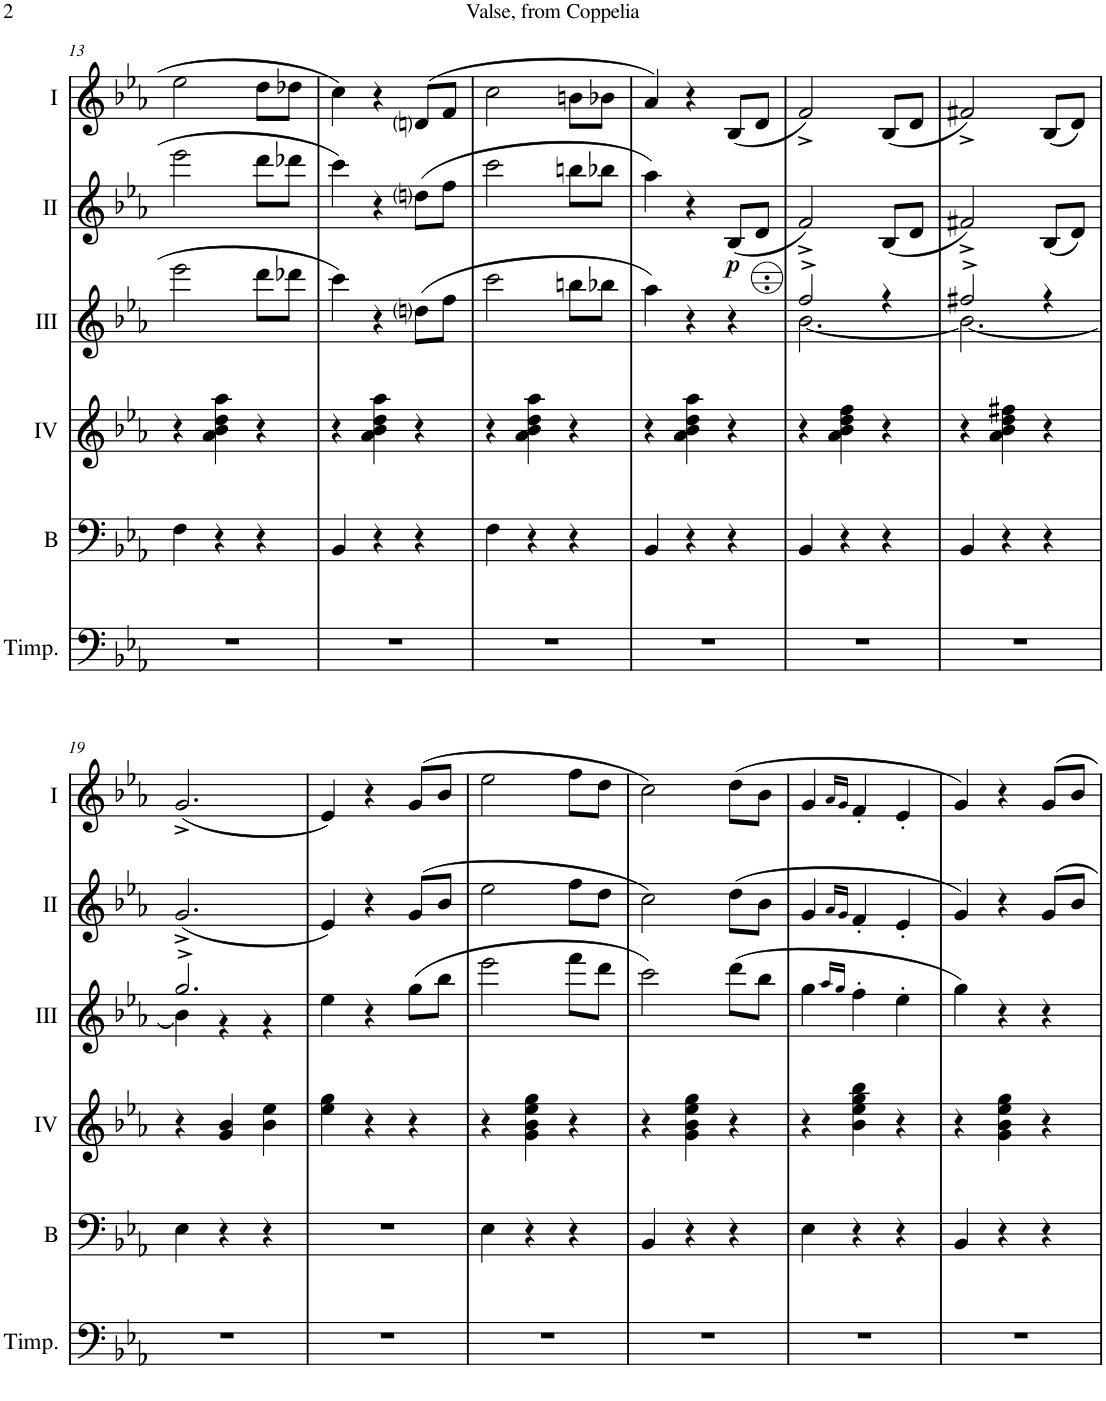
**kern	**kern	**kern	**kern	**kern	**dynam	**kern
*part6	*part5	*part4	*part3	*part2	*part2	*part1
*staff6	*staff5	*staff4	*staff3	*staff2	*staff2	*staff1
*I"Timpani	*I"Bass	*I"Acc. 4	*I"Acc. 3	*I"Acc. 2	*	*I"Acc. 1
*I'Timp.	*I'B	*	*	*	*	*
!!LO:PB:g=z
*clefF4	*clefF4	*clefG2	*clefG2	*clefG2	*	*clefG2
*	*Trd7c12	*Trd7c12	*Trd7c12	*	*	*
*k[b-e-a-]	*k[b-e-a-]	*k[b-e-a-]	*k[b-e-a-]	*k[b-e-a-]	*	*k[b-e-a-]
*M3/4	*M3/4	*M3/4	*M3/4	*M3/4	*	*M3/4
=13	=13	=13	=13	=13	=13	=13
2.r	4F\	4r	2eee-\	2eee-\	.	2ee-\
.	4r	4a-\ 4b-\ 4dd\ 4aa-\	.	.	.	.
.	4r	4r	8ddd\L	8ddd\L	.	8dd\L
.	.	.	8ddd-X\J	8ddd-X\J	.	8dd-X\J
=14	=14	=14	=14	=14	=14	=14
2.r	4BB-/	4r	4ccc\	4ccc\	.	4cc\
.	4r	4a-\ 4b-\ 4dd\ 4aa-\	4r	4r	.	4r
.	4r	4r	(8ddni\L	(8ddni\L	.	(8dni/L
.	.	.	8ff\J	8ff\J	.	8f/J
=15	=15	=15	=15	=15	=15	=15
2.r	4F\	4r	2ccc\	2ccc\	.	2cc\
.	4r	4a-\ 4b-\ 4dd\ 4aa-\	.	.	.	.
.	4r	4r	8bbn\L	8bbn\L	.	8bn\L
.	.	.	8bb-X\J	8bb-X\J	.	8b-X\J
=16	=16	=16	=16	=16	=16	=16
2.r	4BB-/	4r	4aa-\)	4aa-\)	.	4a-/)
.	4r	4a-\ 4b-\ 4dd\ 4aa-\	4r	4r	.	4r
!	!	!	!	!	!LO:DY:b	!
.	4r	4r	4r	(8B-/L	p	(8B-/L
.	.	.	.	8d/J	.	8d/J
=17	=17	=17	=17	=17	=17	=17
*	*	*	*^	*	*	*
2.r	4BB-/	4r	2ff^/	[2.b-\	2f^/)	.	2f^/)
.	4r	4a-\ 4b-\ 4dd\ 4ff\	.	.	.	.	.
.	4r	4r	4r	.	(8B-/L	.	(8B-/L
.	.	.	.	.	8d/J	.	8d/J
=18	=18	=18	=18	=18	=18	=18	=18
2.r	4BB-/	4r	2ff#X^/	2.b-\_	2f#X^/)	.	2f#X^/)
.	4r	4a-\ 4b-\ 4dd\ 4ff#X\	.	.	.	.	.
.	4r	4r	4r	.	(8B-/L	.	(8B-/L
.	.	.	.	.	8d/J)	.	8d/J)
!!LO:LB:g=z
=19	=19	=19	=19	=19	=19	=19	=19
2.r	4E-\	4r	2.gg^/	4b-\]	(2.g^/	.	(2.g^/
.	4r	4g/ 4b-/	.	4r	.	.	.
.	4r	4b-\ 4ee-\	.	4r	.	.	.
*	*	*	*v	*v	*	*	*
=20	=20	=20	=20	=20	=20	=20
2.r	2.r	4ee-\ 4gg\	4ee-\	4e-/)	.	4e-/)
.	.	4r	4r	4r	.	4r
.	.	4r	(8gg\L	(8g/L	.	(8g/L
.	.	.	8bb-\J	8b-/J	.	8b-/J
=21	=21	=21	=21	=21	=21	=21
2.r	4E-\	4r	2eee-\	2ee-\	.	2ee-\
.	4r	4g\ 4b-\ 4ee-\ 4gg\	.	.	.	.
.	4r	4r	8fff\L	8ff\L	.	8ff\L
.	.	.	8ddd\J	8dd\J	.	8dd\J
=22	=22	=22	=22	=22	=22	=22
2.r	4BB-/	4r	2ccc\)	2cc\)	.	2cc\)
.	4r	4g\ 4b-\ 4ee-\ 4gg\	.	.	.	.
.	4r	4r	(8ddd\L	(8dd\L	.	(8dd\L
.	.	.	8bb-\J	8b-\J	.	8b-\J
=23	=23	=23	=23	=23	=23	=23
2.r	4E-\	4r	4gg\	4g/	.	4g/
.	.	.	16qaa-/LL	16qa-/LL	.	16qa-/LL
.	.	.	16qgg/JJ	16qg/JJ	.	16qg/JJ
.	4r	4b-\ 4ee-\ 4gg\ 4bb-\	4ff'\	4f'/	.	4f'/
.	4r	4r	4ee-'\	4e-'/	.	4e-'/
=24	=24	=24	=24	=24	=24	=24
2.r	4BB-/	4r	4gg\)	4g/)	.	4g/)
.	4r	4g\ 4b-\ 4ee-\ 4gg\	4r	4r	.	4r
.	4r	4r	4r	8g/L	.	8g/L
.	.	.	.	8b-/J	.	8b-/J
=	=	=	=	=	=	=
*-	*-	*-	*-	*-	*-	*-
